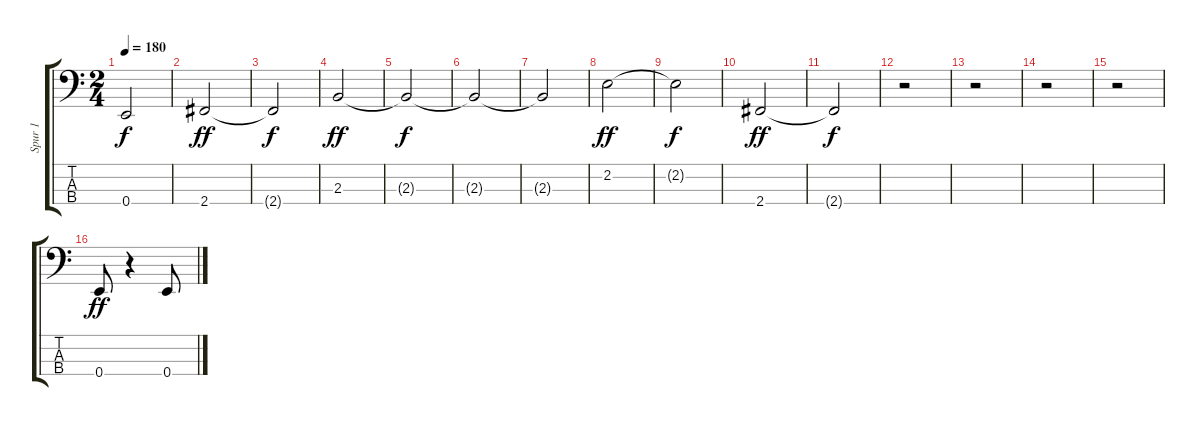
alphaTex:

\track ("Spur 1" "Spur 1") {instrument fretlessbass}
\staff {score tabs}
\tuning (G2 D2 A1 E1) {hide}
\ts (2 4)
\tempo 180
\clef f4
\ks c
0.4{t}.2{dy f} |
2.4.2{dy ff} |
2.4{t}.2{dy f} |
2.3.2{dy ff} |
2.3{t}.2{dy f} |
2.3{t}.2 |
2.3{t}.2 |
2.2.2{dy ff} |
2.2{t}.2{dy f} |
2.4.2{dy ff} |
2.4{t}.2{dy f} |
r.2 |
r.2 |
r.2 |
r.2 |
0.4.8{dy ff} r.4 0.4.8
